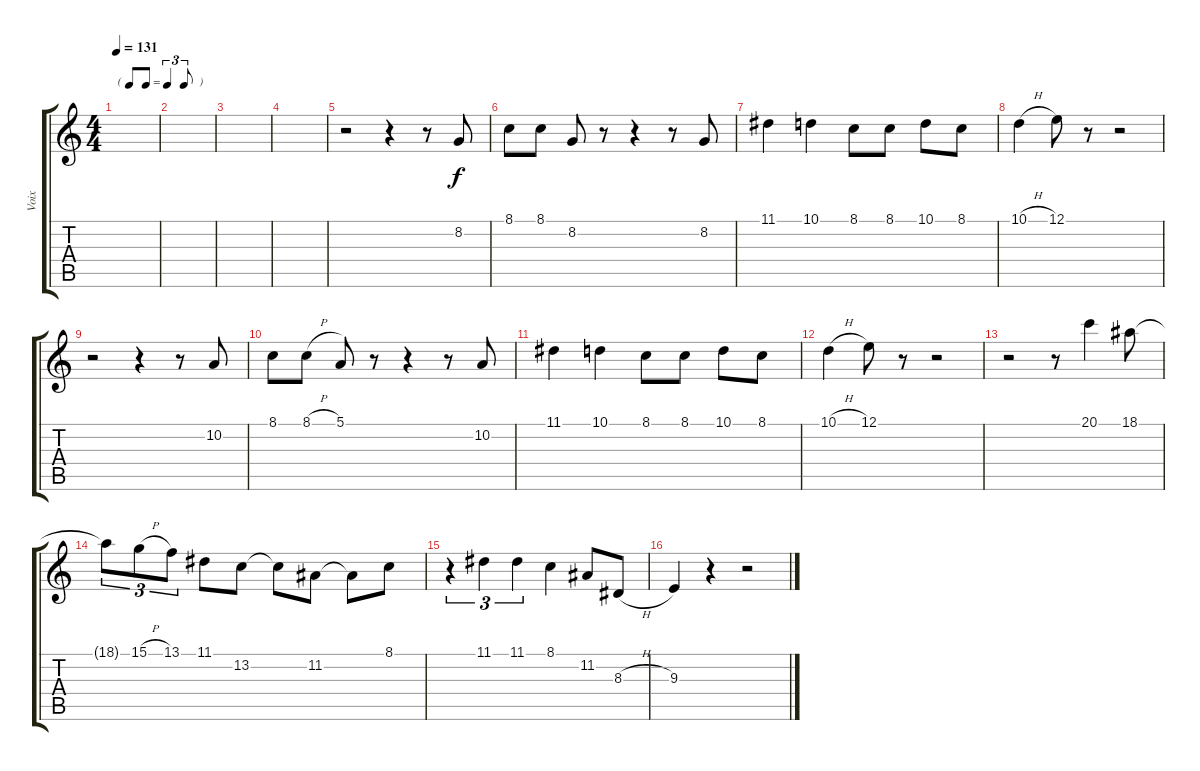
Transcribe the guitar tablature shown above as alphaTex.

\track ("Voix" "Voix") {instrument accordion}
\staff {score tabs}
\tuning (E4 B3 G3 D3 A2 E2) {hide}
\ts (4 4)
\tf triplet8th
\tempo 131
\clef g2
\ks c
|
|
|
|
r.2 r.4 r.8 8.2.8 |
8.1.8 8.1.8 8.2.8 r.8 r.4 r.8 8.2.8 |
11.1.4 10.1.4 8.1.8 8.1.8 10.1.8 8.1.8 |
10.1{h}.4 12.1.8 r.8 r.2 |
r.2 r.4 r.8 10.2.8 |
8.1.8 8.1{h}.8 5.1.8 r.8 r.4 r.8 10.2.8 |
11.1.4 10.1.4 8.1.8 8.1.8 10.1.8 8.1.8 |
10.1{h}.4 12.1.8 r.8 r.2 |
r.2 r.8 20.1.4 18.1.8 |
18.1{t}.8{tu (3 2)} 15.1{h}.8{tu (3 2)} 13.1.8{tu (3 2)} 11.1.8 13.2.8 13.2{t}.8 11.2.8 11.2{t}.8 8.1.8 |
r.4{tu (3 2)} 11.1.4{tu (3 2)} 11.1.4{tu (3 2)} 8.1.4 11.2.8 8.3{h}.8 |
9.3.4 r.4 r.2
